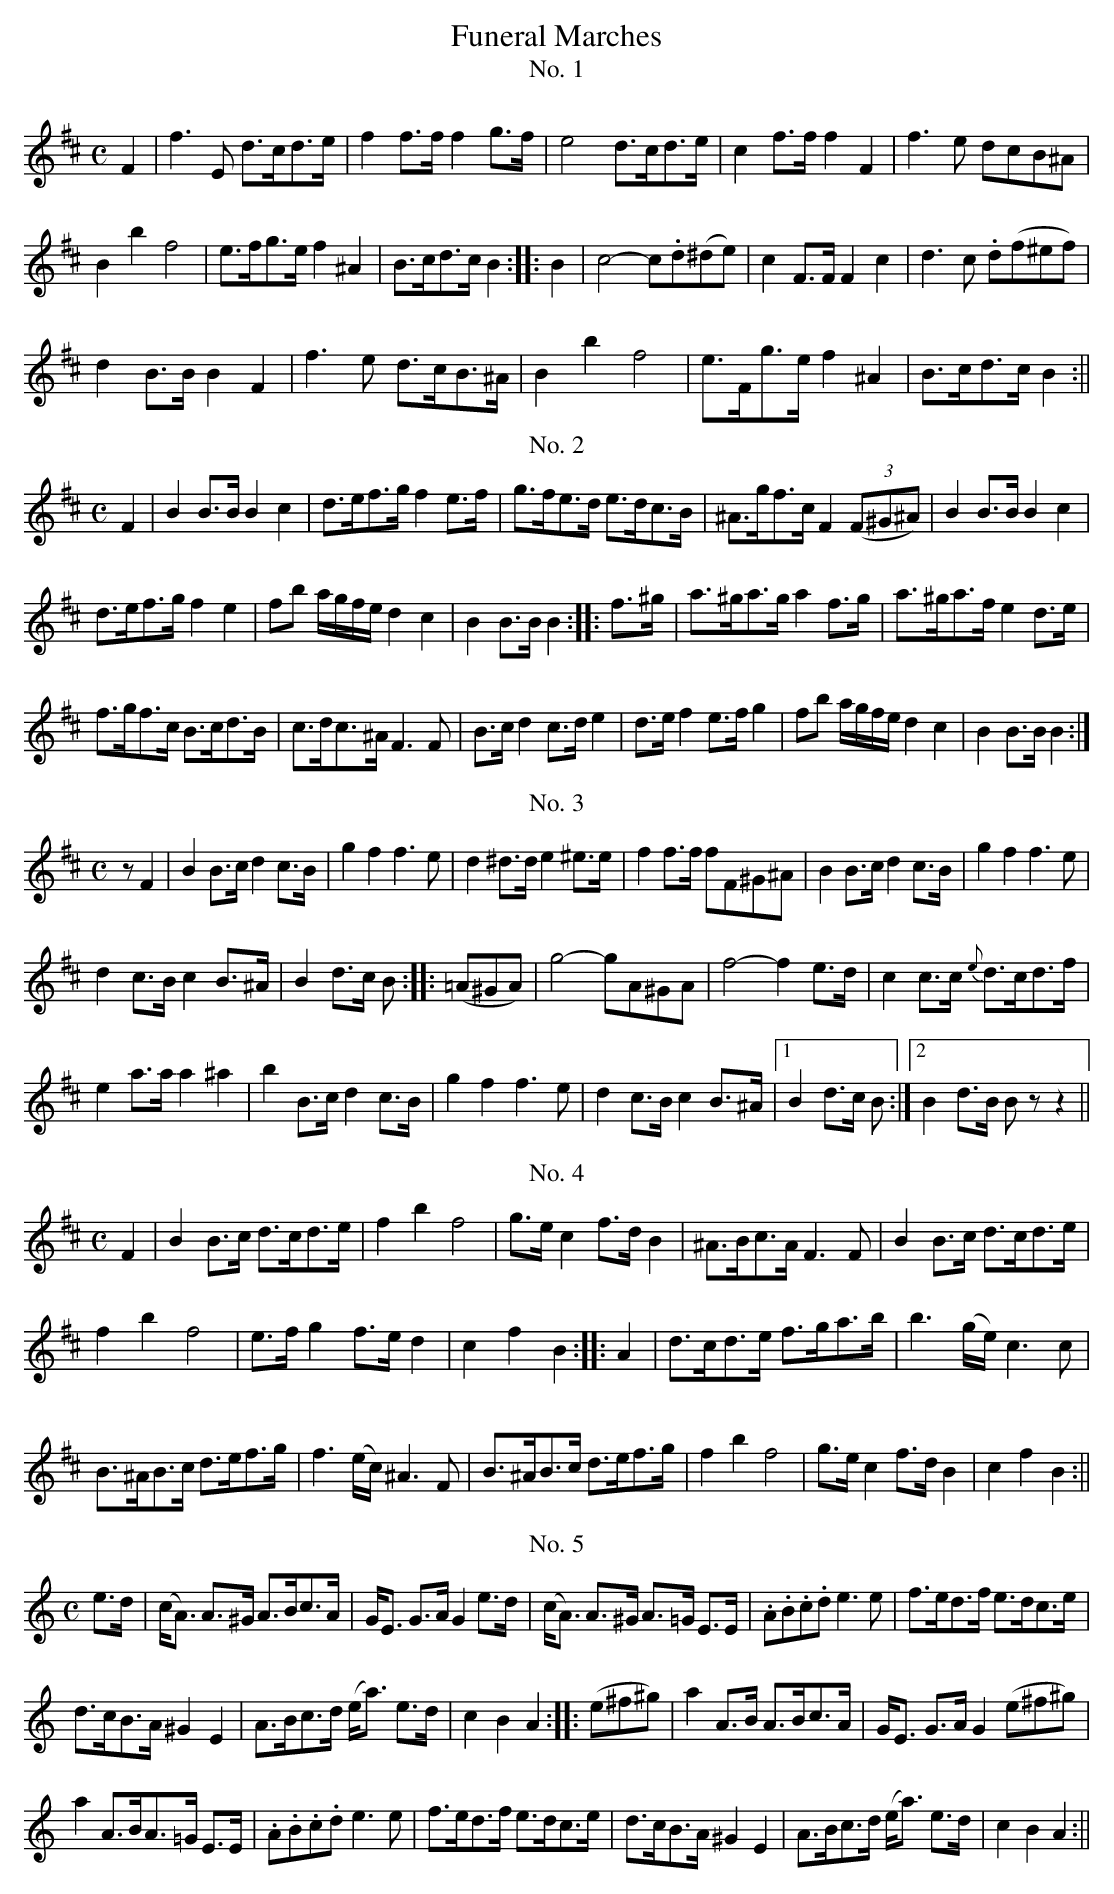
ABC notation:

X:1
T:Funeral Marches
T:No. 1
M:C
L:1/8
K:Bm
F2|f3E d>cd>e|f2 f>f f2 g>f|e4 d>cd>e|c2 f>f f2 F2|f3e dcB^A|
B2b2 f4|e>fg>e f2 ^A2|B>cd>c B2::B2|c4-c.d(^de)|c2F>F F2c2|d3c .d(f^ef)|
d2B>B B2F2|f3e d>cB>^A|B2b2 f4|e>Fg>e f2^A2|B>cd>c B2:||
T:No. 2
F2|B2B>B B2c2|d>ef>g f2e>f|g>fe>d e>dc>B|^A>gf>c F2 (3(F^G^A)|B2B>B B2c2|
d>ef>g f2e2|fb a/g/f/e/ d2c2|B2B>B B2::f>^g|a>^ga>g a2 f>g|a>^ga>f e2d>e|
f>gf>c B>cd>B|c>dc>^A F3F|B>c d2 c>d e2|d>e f2 e>f g2|fb a/g/f/e/ d2c2|B2B>B B2:|
T:No. 3
zF2|B2B>c d2c>B|g2f2f3e|d2^d>d e2^e>e|f2f>f fF^G^A|B2B>c d2c>B|g2f2f3e|
d2c>Bc2B>^A|B2d>c B::(=A^GA)|g4-gA^GA|f4-f2 e>d|c2c>c {e}d>cd>f|
e2a>a a2^a2|b2B>c d2c>B|g2f2f3e|d2c>B c2B>^A|[1 B2 d>c B:|[2 B2 d>B Bz z2||
T:No. 4
F2|B2B>c d>cd>e|f2b2 f4|g>ec2 f>dB2|^A>Bc>A F3F|B2B>c d>cd>e|
f2b2 f4|e>f g2f>ed2|c2f2B2::A2|d>cd>e f>ga>b|b3 (g/e/)c3c|
B>^AB>c d>ef>g|f3 (e/c/)^A3F|B>^AB>c d>ef>g|f2b2f4|g>ec2 f>dB2|c2f2B2:||
T:No. 5
K:Am
e>d|(c<A) A>^G A>Bc>A|G<E G>A G2 e>d|(c<A) A>^G A>=G E>E|.A.B.c.d e3e|f>ed>f e>dc>e|
d>cB>A ^G2E2|A>Bc>d (e<a) e>d|c2B2A2::(e^f^g)|a2 A>B A>Bc>A|G<E G>A G2 (e^f^g)|
a2 A>BA>=G E>E|.A.B.c.d e3e|f>ed>f e>dc>e|d>cB>A ^G2E2|A>Bc>d (e<a) e>d|c2B2A2:||
